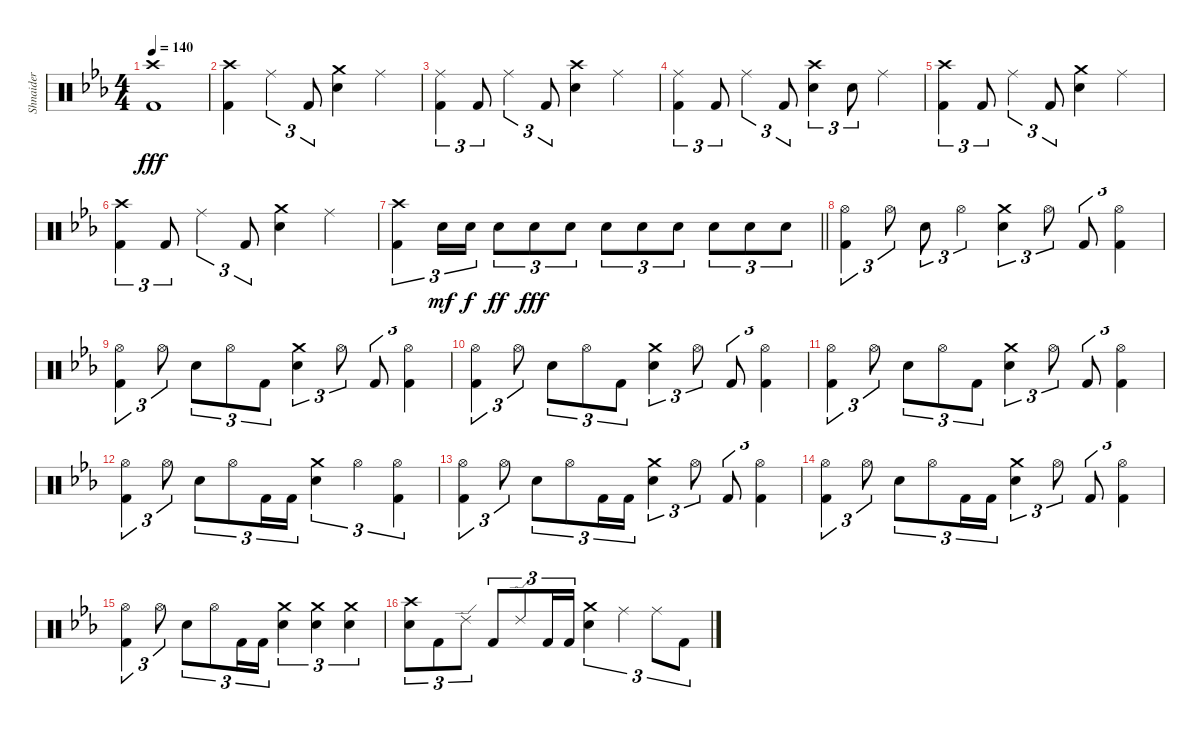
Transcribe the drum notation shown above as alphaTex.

\track ("Shnaider" "Shnaider") {instrument percussion}
\staff {score}
\articulation defaults
\ts (4 4)
\tempo 140
\clef neutral
\ks eb
("Crash high (hit)" "Kick (hit) 2").1{dy fff} |
("Crash high (hit)" "Kick (hit) 2").4 "Ride (middle)".4{tu (3 2)} "Kick (hit) 2".8{tu (3 2)} ("Crash medium (hit)" "Snare (hit) 2").4 "Ride (middle)".4 |
("Ride (middle)" "Kick (hit) 2").4{tu (3 2)} "Kick (hit) 2".8{tu (3 2)} "Ride (middle)".4{tu (3 2)} "Kick (hit) 2".8{tu (3 2)} ("Crash high (hit)" "Snare (hit) 2").4 "Ride (middle)".4 |
("Ride (middle)" "Kick (hit) 2").4{tu (3 2)} "Kick (hit) 2".8{tu (3 2)} "Ride (middle)".4{tu (3 2)} "Kick (hit) 2".8{tu (3 2)} ("Crash high (hit)" "Snare (hit) 2").4{tu (3 2)} "Snare (hit) 2".8{tu (3 2)} "Ride (middle)".4 |
("Crash high (hit)" "Kick (hit) 2").4{tu (3 2)} "Kick (hit) 2".8{tu (3 2)} "Ride (middle)".4{tu (3 2)} "Kick (hit) 2".8{tu (3 2)} ("Crash medium (hit)" "Snare (hit) 2").4 "Ride (middle)".4 |
("Crash high (hit)" "Kick (hit) 2").4{tu (3 2)} "Kick (hit) 2".8{tu (3 2)} "Ride (middle)".4{tu (3 2)} "Kick (hit) 2".8{tu (3 2)} ("Crash medium (hit)" "Snare (hit) 2").4 "Ride (middle)".4 |
\barLineRight lightlight
("Crash high (hit)" "Kick (hit) 2").4{tu (3 2)} "Snare (hit) 2".16{tu (3 2) dy mf} "Snare (hit) 2".16{tu (3 2) dy f} "Snare (hit) 2".8{tu (3 2) dy ff} "Snare (hit) 2".8{tu (3 2) dy fff} "Snare (hit) 2".8{tu (3 2)} "Snare (hit) 2".8{tu (3 2)} "Snare (hit) 2".8{tu (3 2)} "Snare (hit) 2".8{tu (3 2)} "Snare (hit) 2".8{tu (3 2)} "Snare (hit) 2".8{tu (3 2)} "Snare (hit) 2".8{tu (3 2)} |
("Hi-Hat (open)" "Kick (hit) 2").4{tu (3 2)} "Hi-Hat (open)".8{tu (3 2)} "Snare (hit) 2".8{tu (3 2)} "Hi-Hat (open)".4{tu (3 2)} ("Crash medium (hit)" "Snare (hit) 2").4{tu (3 2)} "Hi-Hat (open)".8{tu (3 2)} "Kick (hit) 2".8{tu (3 2)} ("Hi-Hat (open)" "Kick (hit) 2").4{tu (3 2)} |
("Hi-Hat (open)" "Kick (hit) 2").4{tu (3 2)} "Hi-Hat (open)".8{tu (3 2)} "Snare (hit) 2".8{tu (3 2)} "Hi-Hat (open)".8{tu (3 2)} "Kick (hit) 2".8{tu (3 2)} ("Crash medium (hit)" "Snare (hit) 2").4{tu (3 2)} "Hi-Hat (open)".8{tu (3 2)} "Kick (hit) 2".8{tu (3 2)} ("Hi-Hat (open)" "Kick (hit) 2").4{tu (3 2)} |
("Hi-Hat (open)" "Kick (hit) 2").4{tu (3 2)} "Hi-Hat (open)".8{tu (3 2)} "Snare (hit) 2".8{tu (3 2)} "Hi-Hat (open)".8{tu (3 2)} "Kick (hit) 2".8{tu (3 2)} ("Crash medium (hit)" "Snare (hit) 2").4{tu (3 2)} "Hi-Hat (open)".8{tu (3 2)} "Kick (hit) 2".8{tu (3 2)} ("Hi-Hat (open)" "Kick (hit) 2").4{tu (3 2)} |
("Hi-Hat (open)" "Kick (hit) 2").4{tu (3 2)} "Hi-Hat (open)".8{tu (3 2)} "Snare (hit) 2".8{tu (3 2)} "Hi-Hat (open)".8{tu (3 2)} "Kick (hit) 2".8{tu (3 2)} ("Crash medium (hit)" "Snare (hit) 2").4{tu (3 2)} "Hi-Hat (open)".8{tu (3 2)} "Kick (hit) 2".8{tu (3 2)} ("Hi-Hat (open)" "Kick (hit) 2").4{tu (3 2)} |
("Hi-Hat (open)" "Kick (hit) 2").4{tu (3 2)} "Hi-Hat (open)".8{tu (3 2)} "Snare (hit) 2".8{tu (3 2)} "Hi-Hat (open)".8{tu (3 2)} "Kick (hit) 2".16{tu (3 2)} "Kick (hit) 2".16{tu (3 2)} ("Crash medium (hit)" "Snare (hit) 2").4{tu (3 2)} "Hi-Hat (open)".4{tu (3 2)} ("Hi-Hat (open)" "Kick (hit) 2").4{tu (3 2)} |
("Hi-Hat (open)" "Kick (hit) 2").4{tu (3 2)} "Hi-Hat (open)".8{tu (3 2)} "Snare (hit) 2".8{tu (3 2)} "Hi-Hat (open)".8{tu (3 2)} "Kick (hit) 2".16{tu (3 2)} "Kick (hit) 2".16{tu (3 2)} ("Crash medium (hit)" "Snare (hit) 2").4{tu (3 2)} "Hi-Hat (open)".8{tu (3 2)} "Kick (hit) 2".8{tu (3 2)} ("Hi-Hat (open)" "Kick (hit) 2").4{tu (3 2)} |
("Hi-Hat (open)" "Kick (hit) 2").4{tu (3 2)} "Hi-Hat (open)".8{tu (3 2)} "Snare (hit) 2".8{tu (3 2)} "Hi-Hat (open)".8{tu (3 2)} "Kick (hit) 2".16{tu (3 2)} "Kick (hit) 2".16{tu (3 2)} ("Crash medium (hit)" "Snare (hit) 2").4{tu (3 2)} "Hi-Hat (open)".8{tu (3 2)} "Kick (hit) 2".8{tu (3 2)} ("Hi-Hat (open)" "Kick (hit) 2").4{tu (3 2)} |
("Hi-Hat (open)" "Kick (hit) 2").4{tu (3 2)} "Hi-Hat (open)".8{tu (3 2)} "Snare (hit) 2".8{tu (3 2)} "Hi-Hat (open)".8{tu (3 2)} "Kick (hit) 2".16{tu (3 2)} "Kick (hit) 2".16{tu (3 2)} ("Crash medium (hit)" "Snare (hit) 2").4{tu (3 2)} ("Crash medium (hit)" "Snare (hit) 2").4{tu (3 2)} ("Crash medium (hit)" "Snare (hit) 2").4{tu (3 2)} |
("Crash high (hit)" "Snare (hit) 2").8{tu (3 2)} "Kick (hit) 2".8{tu (3 2)} "Ride (edge) 2".8{tu (3 2)} "Kick (hit) 2".8{tu (3 2)} "Ride (edge) 2".8{tu (3 2)} "Kick (hit) 2".16{tu (3 2)} "Kick (hit) 2".16{tu (3 2)} ("Crash medium (hit)" "Snare (hit) 2").4{tu (3 2)} "Ride (middle)".4{tu (3 2)} "Ride (middle)".8{tu (3 2)} "Kick (hit) 2".8{tu (3 2)}
